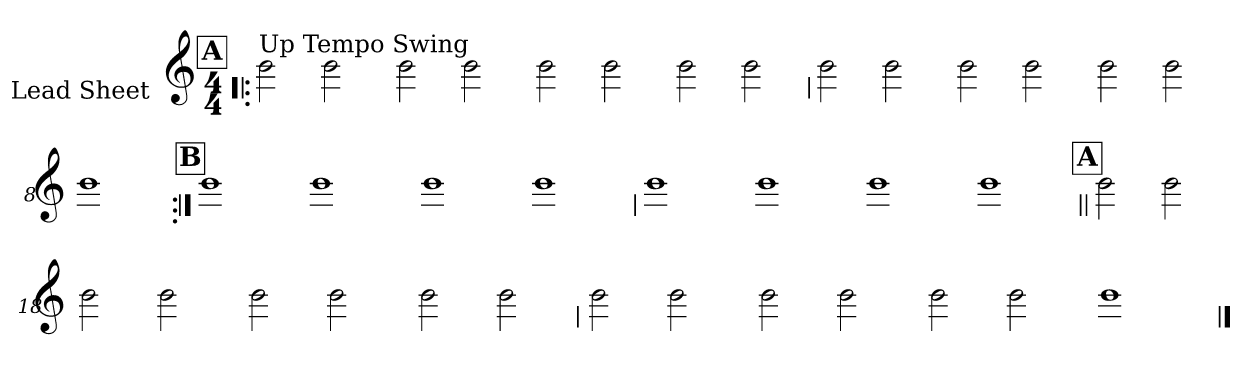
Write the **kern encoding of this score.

**kern
*part1
*staff1
*I"Lead Sheet
*stria0
*clefG2
*k[]
*C:
*M4/4
!!LO:REH:place=s1:a:t=A
=1!|:
!LO:TX:a:t=Up Tempo Swing
2b
2b
=2-
2b
2b
=3-
2b
2b
=4-
2b
2b
!!LO:LB:g=z
=5
2b
2b
=6-
2b
2b
=7-
2b
2b
=8-
1b
!!LO:LB:g=z
!!LO:REH:place=s1:a:t=B
=9:|!
1b
=10-
1b
=11-
1b
=12-
1b
!!LO:LB:g=z
=13
1b
=14-
1b
=15-
1b
=16-
1b
!!LO:LB:g=z
!!LO:REH:place=s1:a:t=A
=17||
2b
2b
=18-
2b
2b
=19-
2b
2b
=20-
2b
2b
!!LO:LB:g=z
=21
2b
2b
=22-
2b
2b
=23-
2b
2b
=24-
1b
==
*-
